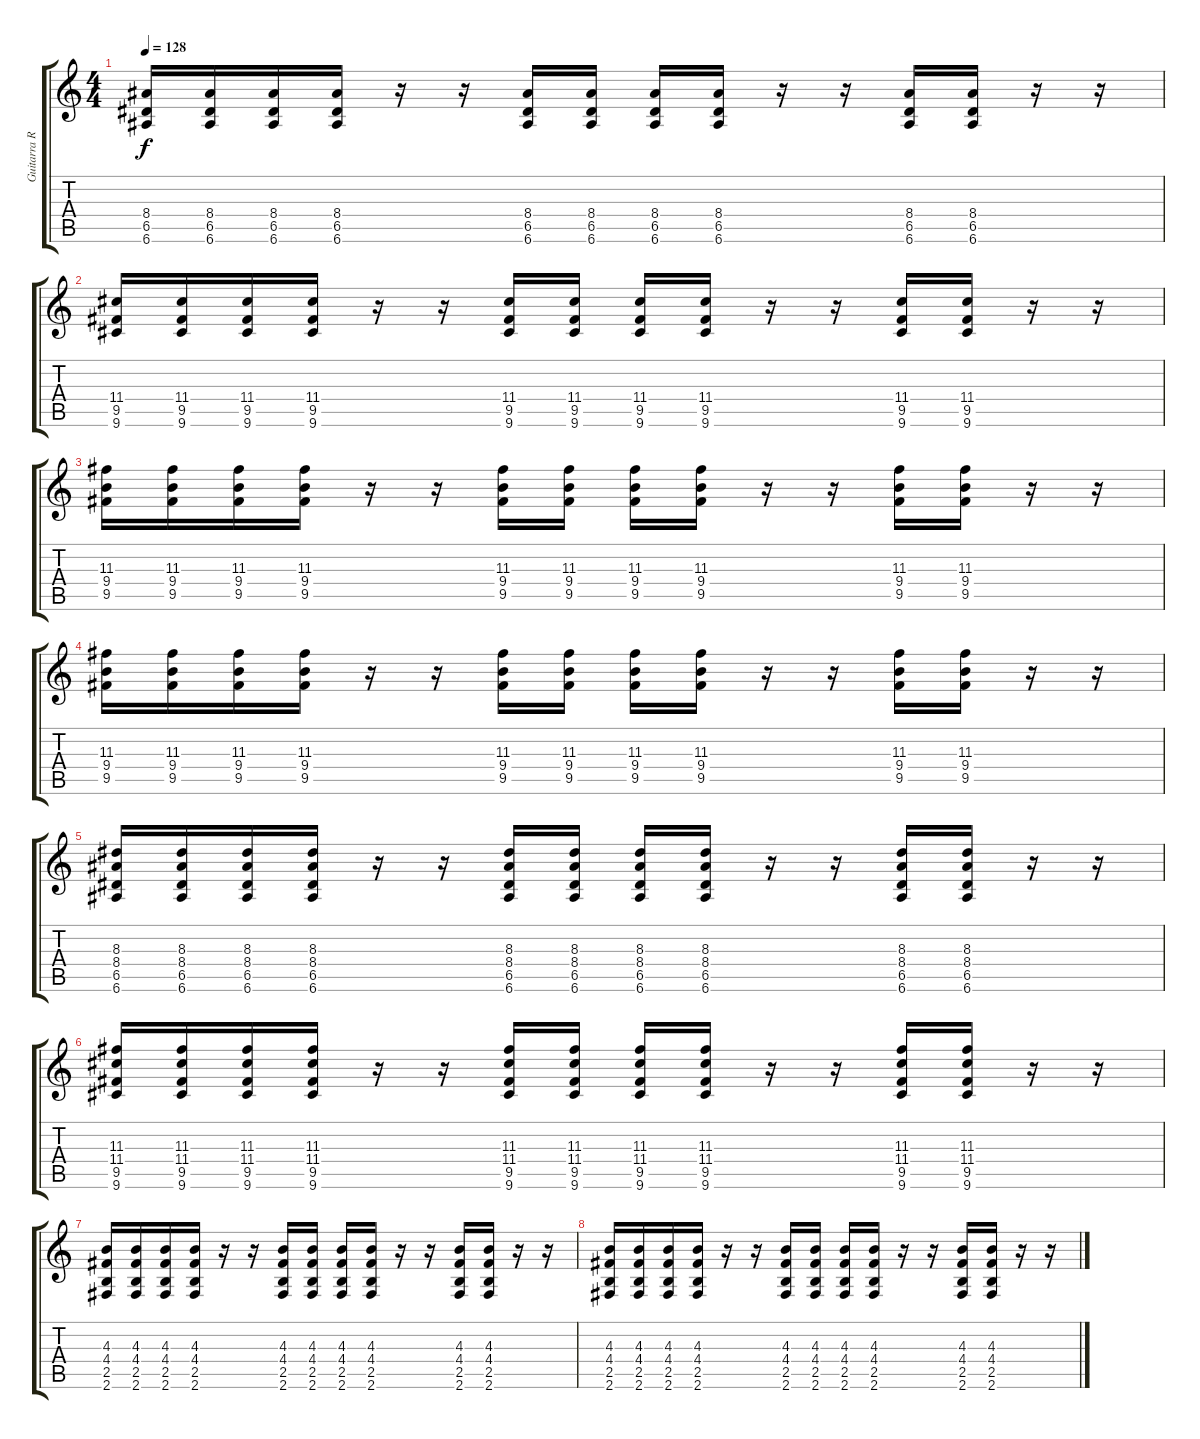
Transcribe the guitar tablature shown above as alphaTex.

\track ("Guitarra Ritmica" "Guitarra R") {instrument overdrivenguitar}
\staff {score tabs}
\tuning (E4 B3 G3 D3 A2 E2) {hide}
\ts (4 4)
\tempo 128
\clef g2
\ks c
(8.4 6.5 6.6).16{dy f} (8.4 6.5 6.6).16 (8.4 6.5 6.6).16 (8.4 6.5 6.6).16 r.16 r.16 (8.4 6.5 6.6).16 (8.4 6.5 6.6).16 (8.4 6.5 6.6).16 (8.4 6.5 6.6).16 r.16 r.16 (8.4 6.5 6.6).16 (8.4 6.5 6.6).16 r.16 r.16 |
(11.4 9.5 9.6).16 (11.4 9.5 9.6).16 (11.4 9.5 9.6).16 (11.4 9.5 9.6).16 r.16 r.16 (11.4 9.5 9.6).16 (11.4 9.5 9.6).16 (11.4 9.5 9.6).16 (11.4 9.5 9.6).16 r.16 r.16 (11.4 9.5 9.6).16 (11.4 9.5 9.6).16 r.16 r.16 |
(11.3 9.4 9.5).16 (11.3 9.4 9.5).16 (11.3 9.4 9.5).16 (11.3 9.4 9.5).16 r.16 r.16 (11.3 9.4 9.5).16 (11.3 9.4 9.5).16 (11.3 9.4 9.5).16 (11.3 9.4 9.5).16 r.16 r.16 (11.3 9.4 9.5).16 (11.3 9.4 9.5).16 r.16 r.16 |
(11.3 9.4 9.5).16 (11.3 9.4 9.5).16 (11.3 9.4 9.5).16 (11.3 9.4 9.5).16 r.16 r.16 (11.3 9.4 9.5).16 (11.3 9.4 9.5).16 (11.3 9.4 9.5).16 (11.3 9.4 9.5).16 r.16 r.16 (11.3 9.4 9.5).16 (11.3 9.4 9.5).16 r.16 r.16 |
(8.3 8.4 6.5 6.6).16 (8.3 8.4 6.5 6.6).16 (8.3 8.4 6.5 6.6).16 (8.3 8.4 6.5 6.6).16 r.16 r.16 (8.3 8.4 6.5 6.6).16 (8.3 8.4 6.5 6.6).16 (8.3 8.4 6.5 6.6).16 (8.3 8.4 6.5 6.6).16 r.16 r.16 (8.3 8.4 6.5 6.6).16 (8.3 8.4 6.5 6.6).16 r.16 r.16 |
(11.3 11.4 9.5 9.6).16 (11.3 11.4 9.5 9.6).16 (11.3 11.4 9.5 9.6).16 (11.3 11.4 9.5 9.6).16 r.16 r.16 (11.3 11.4 9.5 9.6).16 (11.3 11.4 9.5 9.6).16 (11.3 11.4 9.5 9.6).16 (11.3 11.4 9.5 9.6).16 r.16 r.16 (11.3 11.4 9.5 9.6).16 (11.3 11.4 9.5 9.6).16 r.16 r.16 |
(4.3 4.4 2.5 2.6).16 (4.3 4.4 2.5 2.6).16 (4.3 4.4 2.5 2.6).16 (4.3 4.4 2.5 2.6).16 r.16 r.16 (4.3 4.4 2.5 2.6).16 (4.3 4.4 2.5 2.6).16 (4.3 4.4 2.5 2.6).16 (4.3 4.4 2.5 2.6).16 r.16 r.16 (4.3 4.4 2.5 2.6).16 (4.3 4.4 2.5 2.6).16 r.16 r.16 |
(4.3 4.4 2.5 2.6).16 (4.3 4.4 2.5 2.6).16 (4.3 4.4 2.5 2.6).16 (4.3 4.4 2.5 2.6).16 r.16 r.16 (4.3 4.4 2.5 2.6).16 (4.3 4.4 2.5 2.6).16 (4.3 4.4 2.5 2.6).16 (4.3 4.4 2.5 2.6).16 r.16 r.16 (4.3 4.4 2.5 2.6).16 (4.3 4.4 2.5 2.6).16 r.16 r.16
